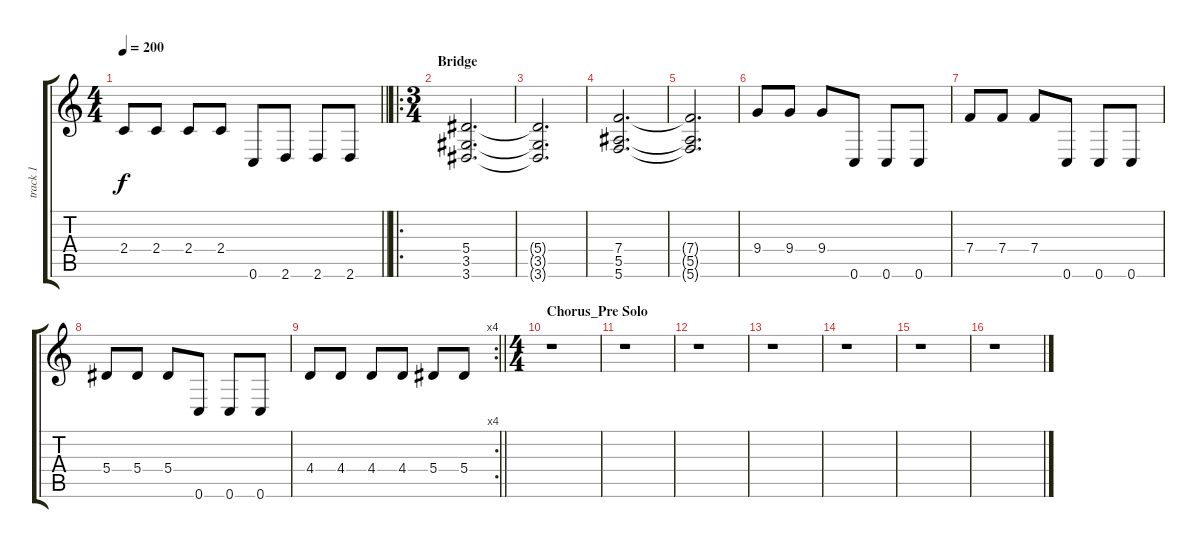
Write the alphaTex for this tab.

\track ("track 1" "track 1") {instrument distortionguitar}
\staff {score tabs}
\tuning (C4 G3 Eb3 Bb2 F2 C2) {hide}
\ts (4 4)
\tempo 200
\clef g2
\barLineRight lightlight
\ks c
2.4.8{dy f} 2.4.8 2.4.8 2.4.8 0.6.8 2.6.8 2.6.8 2.6.8 |
\ro
\ts (3 4)
\section ("" "Bridge")
(5.4 3.5 3.6).2{d} |
(5.4{t} 3.5{t} 3.6{t}).2{d} |
(7.4 5.5 5.6).2{d} |
(7.4{t} 5.5{t} 5.6{t}).2{d} |
9.4.8 9.4.8 9.4.8 0.6.8 0.6.8 0.6.8 |
7.4.8 7.4.8 7.4.8 0.6.8 0.6.8 0.6.8 |
5.4.8 5.4.8 5.4.8 0.6.8 0.6.8 0.6.8 |
\rc 4
\barLineRight lightlight
4.4.8 4.4.8 4.4.8 4.4.8 5.4.8 5.4.8 |
\ts (4 4)
\section ("" "Chorus_Pre Solo")
r.1 |
r.1 |
r.1 |
r.1 |
r.1 |
r.1 |
r.1
